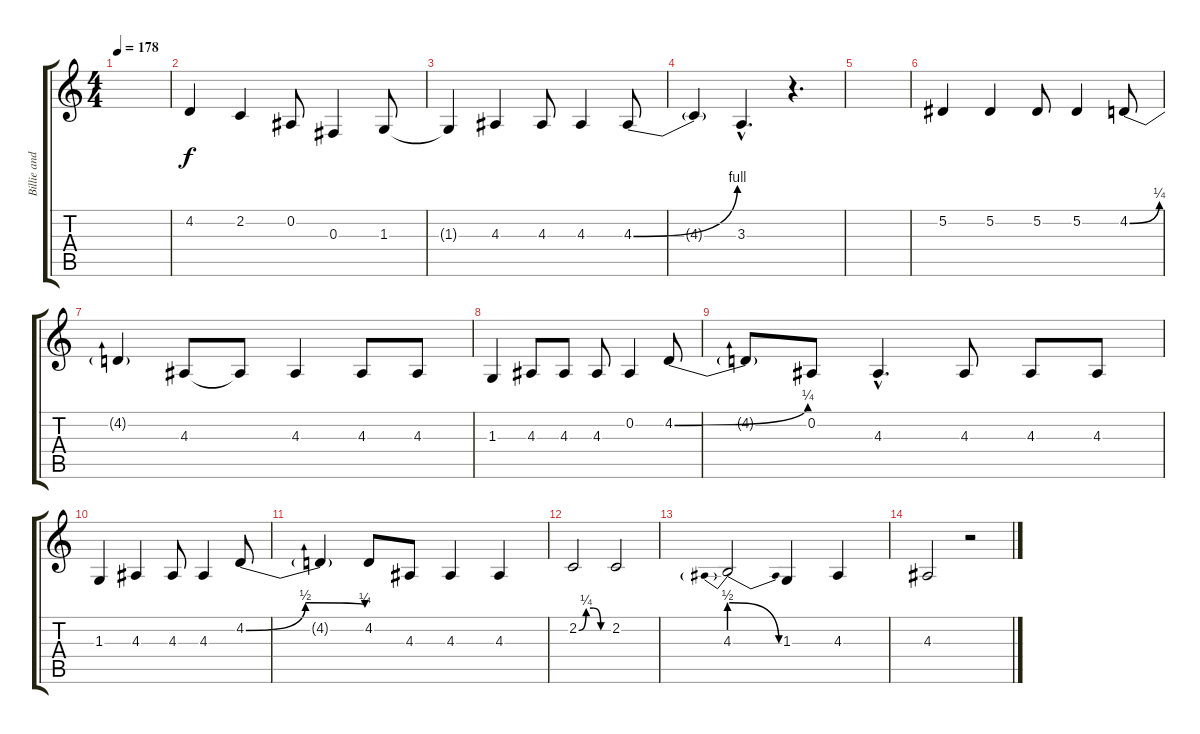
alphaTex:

\track ("Billie and Mike (Vocals)" "Billie and") {instrument trumpet}
\staff {score tabs}
\tuning (Eb4 Bb3 Gb3 Db3 Ab2 Eb2) {hide}
\ts (4 4)
\tempo 178
\clef g2
\ks c
|
4.2.4 2.2.4 0.2.8 0.3.4 1.3.8 |
1.3{t}.4 4.3.4 4.3.8 4.3.4 4.3{be (bend 0 0 60 4)}.8 |
4.3{t}.4 3.3{hac}.4{d} r.4{d} |
|
5.2.4 5.2.4 5.2.8 5.2.4 4.2{be (bend 0 0 60 1)}.8 |
4.2{t}.4 4.3.8 4.3{t}.8 4.3.4 4.3.8 4.3.8 |
1.3.4 4.3.8 4.3.8 4.3.8 0.2.4 4.2{be (bend 0 0 60 1)}.8 |
4.2{t}.8 0.2.8 4.3{hac}.4{d} 4.3.8 4.3.8 4.3.8 |
1.3.4 4.3.4 4.3.8 4.3.4 4.2{be (bendrelease 0 0 45 2 45 2 60 1)}.8 |
4.2{t}.4 4.2.8 4.3.8 4.3.4 4.3.4 |
2.2{be (custom 0 0 15 1 30 1 45 0 60 0)}.2 2.2.2 |
4.3{be (prebendrelease 0 2 60 0)}.2 1.3.4 4.3.4 |
4.3.2 r.2
